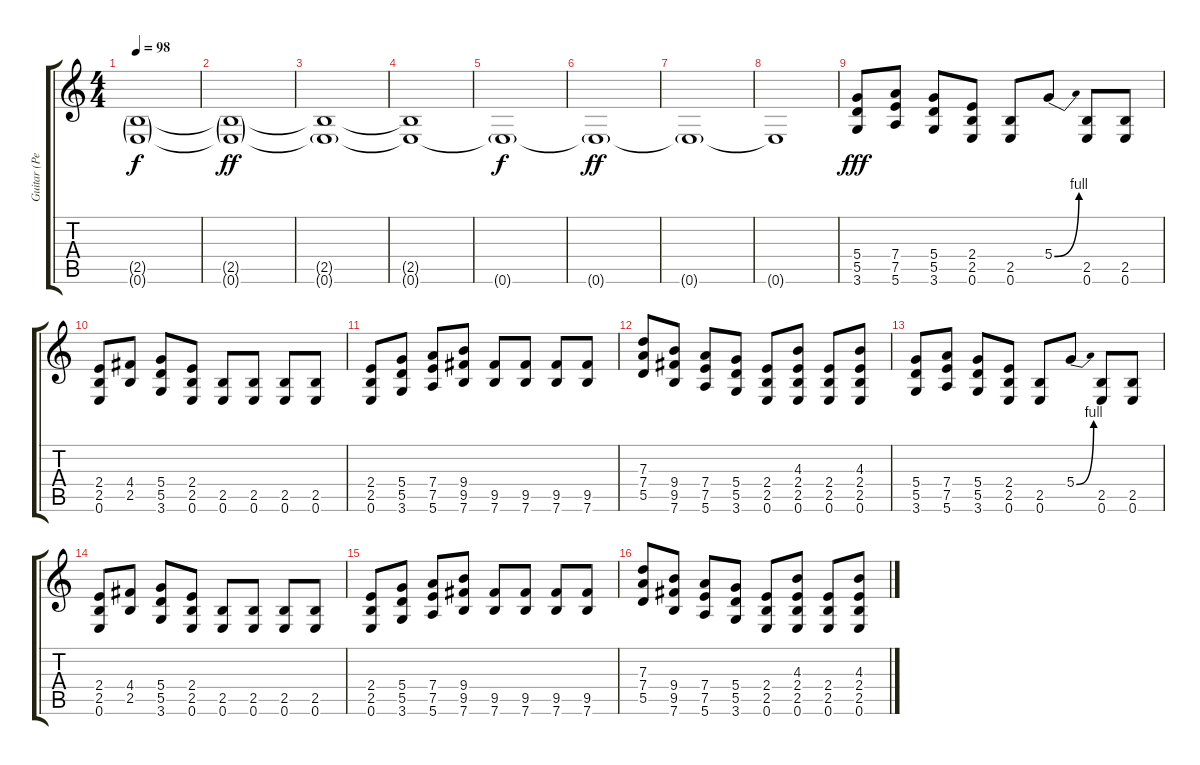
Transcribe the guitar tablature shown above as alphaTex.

\track ("Guitar (Peter Hayes)" "Guitar (Pe") {instrument distortionguitar}
\staff {score tabs}
\tuning (E4 B3 G3 D3 A2 E2) {hide}
\ts (4 4)
\tempo 98
\clef g2
\ks c
(2.5{g t} 0.6{g t}).1{dy f} |
(2.5{g t} 0.6{g t}).1{dy ff} |
(2.5{t} 0.6{g t}).1 |
(2.5{t} 0.6{t}).1 |
0.6{g t}.1{dy f} |
0.6{g t}.1{dy ff} |
0.6{g t}.1 |
0.6{t}.1 |
(5.4 5.5 3.6).8{dy fff} (7.4 7.5 5.6).8 (5.4 5.5 3.6).8 (2.4 2.5 0.6).8 (2.5 0.6).8 5.4{be (bend 0 0 30 4)}.8 (2.5 0.6).8 (2.5 0.6).8 |
(2.4 2.5 0.6).8 (4.4 2.5).8 (5.4 5.5 3.6).8 (2.4 2.5 0.6).8 (2.5 0.6).8 (2.5 0.6).8 (2.5 0.6).8 (2.5 0.6).8 |
(2.4 2.5 0.6).8 (5.4 5.5 3.6).8 (7.4 7.5 5.6).8 (9.4 9.5 7.6).8 (9.5 7.6).8 (9.5 7.6).8 (9.5 7.6).8 (9.5 7.6).8 |
(7.3 7.4 5.5).8 (9.4 9.5 7.6).8 (7.4 7.5 5.6).8 (5.4 5.5 3.6).8 (2.4 2.5 0.6).8 (4.3 2.4 2.5 0.6).8 (2.4 2.5 0.6).8 (4.3 2.4 2.5 0.6).8 |
(5.4 5.5 3.6).8 (7.4 7.5 5.6).8 (5.4 5.5 3.6).8 (2.4 2.5 0.6).8 (2.5 0.6).8 5.4{be (bend 0 0 30 4)}.8 (2.5 0.6).8 (2.5 0.6).8 |
(2.4 2.5 0.6).8 (4.4 2.5).8 (5.4 5.5 3.6).8 (2.4 2.5 0.6).8 (2.5 0.6).8 (2.5 0.6).8 (2.5 0.6).8 (2.5 0.6).8 |
(2.4 2.5 0.6).8 (5.4 5.5 3.6).8 (7.4 7.5 5.6).8 (9.4 9.5 7.6).8 (9.5 7.6).8 (9.5 7.6).8 (9.5 7.6).8 (9.5 7.6).8 |
(7.3 7.4 5.5).8 (9.4 9.5 7.6).8 (7.4 7.5 5.6).8 (5.4 5.5 3.6).8 (2.4 2.5 0.6).8 (4.3 2.4 2.5 0.6).8 (2.4 2.5 0.6).8 (4.3 2.4 2.5 0.6).8
